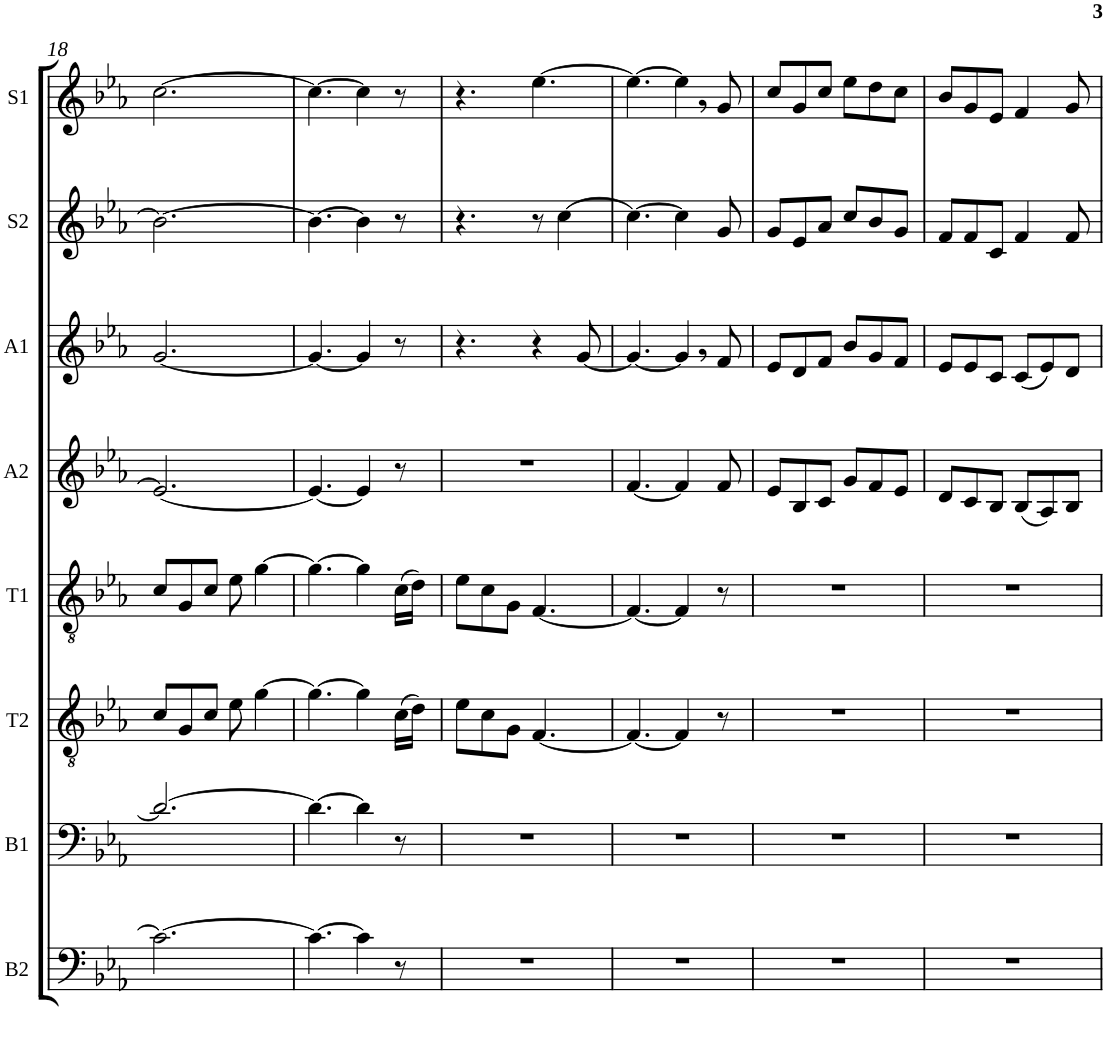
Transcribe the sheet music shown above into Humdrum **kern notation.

**kern	**kern	**kern	**kern	**kern	**kern	**kern	**kern
*part8	*part7	*part6	*part5	*part4	*part3	*part2	*part1
*staff8	*staff7	*staff6	*staff5	*staff4	*staff3	*staff2	*staff1
*I"Bass 2	*I"Bass 1	*I"Tenor 2	*I"Tenor 1	*I"Alto 2	*I"Alto 1	*I"Soprano 2	*I"Soprano 1
*I'B2	*I'B1	*I'T2	*I'T1	*I'A2	*I'A1	*I'S2	*I'S1
!!LO:PB:g=z
*clefF4	*clefF4	*clefGv2	*clefGv2	*clefG2	*clefG2	*clefG2	*clefG2
*k[b-e-a-]	*k[b-e-a-]	*k[b-e-a-]	*k[b-e-a-]	*k[b-e-a-]	*k[b-e-a-]	*k[b-e-a-]	*k[b-e-a-]
*E-:	*E-:	*E-:	*E-:	*E-:	*E-:	*E-:	*E-:
*M6/8	*M6/8	*M6/8	*M6/8	*M6/8	*M6/8	*M6/8	*M6/8
=18	=18	=18	=18	=18	=18	=18	=18
2.c\_	2.d/_	8c/L	8c/L	2.e-/_	[2.g/	2.b-\_	[2.cc\
.	.	8G/	8G/	.	.	.	.
.	.	8c/J	8c/J	.	.	.	.
.	.	8e-\	8e-\	.	.	.	.
.	.	[4g\	[4g\	.	.	.	.
=19	=19	=19	=19	=19	=19	=19	=19
4.c\_	4.d\_	4.g\_	4.g\_	4.e-/_	4.g/_	4.b-\_	4.cc\_
4c\]	4d\]	4g\]	4g\]	4e-/]	4g/]	4b-\]	4cc\]
8r	8r	(>16c\LL	(>16c\LL	8r	8r	8r	8r
.	.	16d\JJ)	16d\JJ)	.	.	.	.
=20	=20	=20	=20	=20	=20	=20	=20
2.r	2.r	8e-\L	8e-\L	2.r	4.r	4.r	4.r
.	.	8c\	8c\	.	.	.	.
.	.	8G\J	8G\J	.	.	.	.
.	.	[4.F/	[4.F/	.	4r	8r	[4.ee-\
.	.	.	.	.	.	[4cc\	.
.	.	.	.	.	[8g/	.	.
=21	=21	=21	=21	=21	=21	=21	=21
2.r	2.r	4.F/_	4.F/_	[4.f/	4.g/_	4.cc\_	4.ee-\_
.	.	4F/]	4F/]	4f/]	4g,</]	4cc\]	4ee-,<\]
.	.	8r	8r	8f/	8f/	8g/	8g/
=22	=22	=22	=22	=22	=22	=22	=22
2.r	2.r	2.r	2.r	8e-/L	8e-/L	8g/L	8cc/L
.	.	.	.	8B-/	8d/	8e-/	8g/
.	.	.	.	8c/J	8f/J	8a-/J	8cc/J
.	.	.	.	8g/L	8b-/L	8cc/L	8ee-\L
.	.	.	.	8f/	8g/	8b-/	8dd\
.	.	.	.	8e-/J	8f/J	8g/J	8cc\J
=23	=23	=23	=23	=23	=23	=23	=23
2.r	2.r	2.r	2.r	8d/L	8e-/L	8f/L	8b-/L
.	.	.	.	8c/	8e-/	8f/	8g/
.	.	.	.	8B-/J	8c/J	8c/J	8e-/J
.	.	.	.	(<8B-/L	(<8c/L	4f/	4f/
.	.	.	.	8A-/)	8e-/)	.	.
.	.	.	.	8B-/J	8d/J	8f/	8g/
=	=	=	=	=	=	=	=
*-	*-	*-	*-	*-	*-	*-	*-
